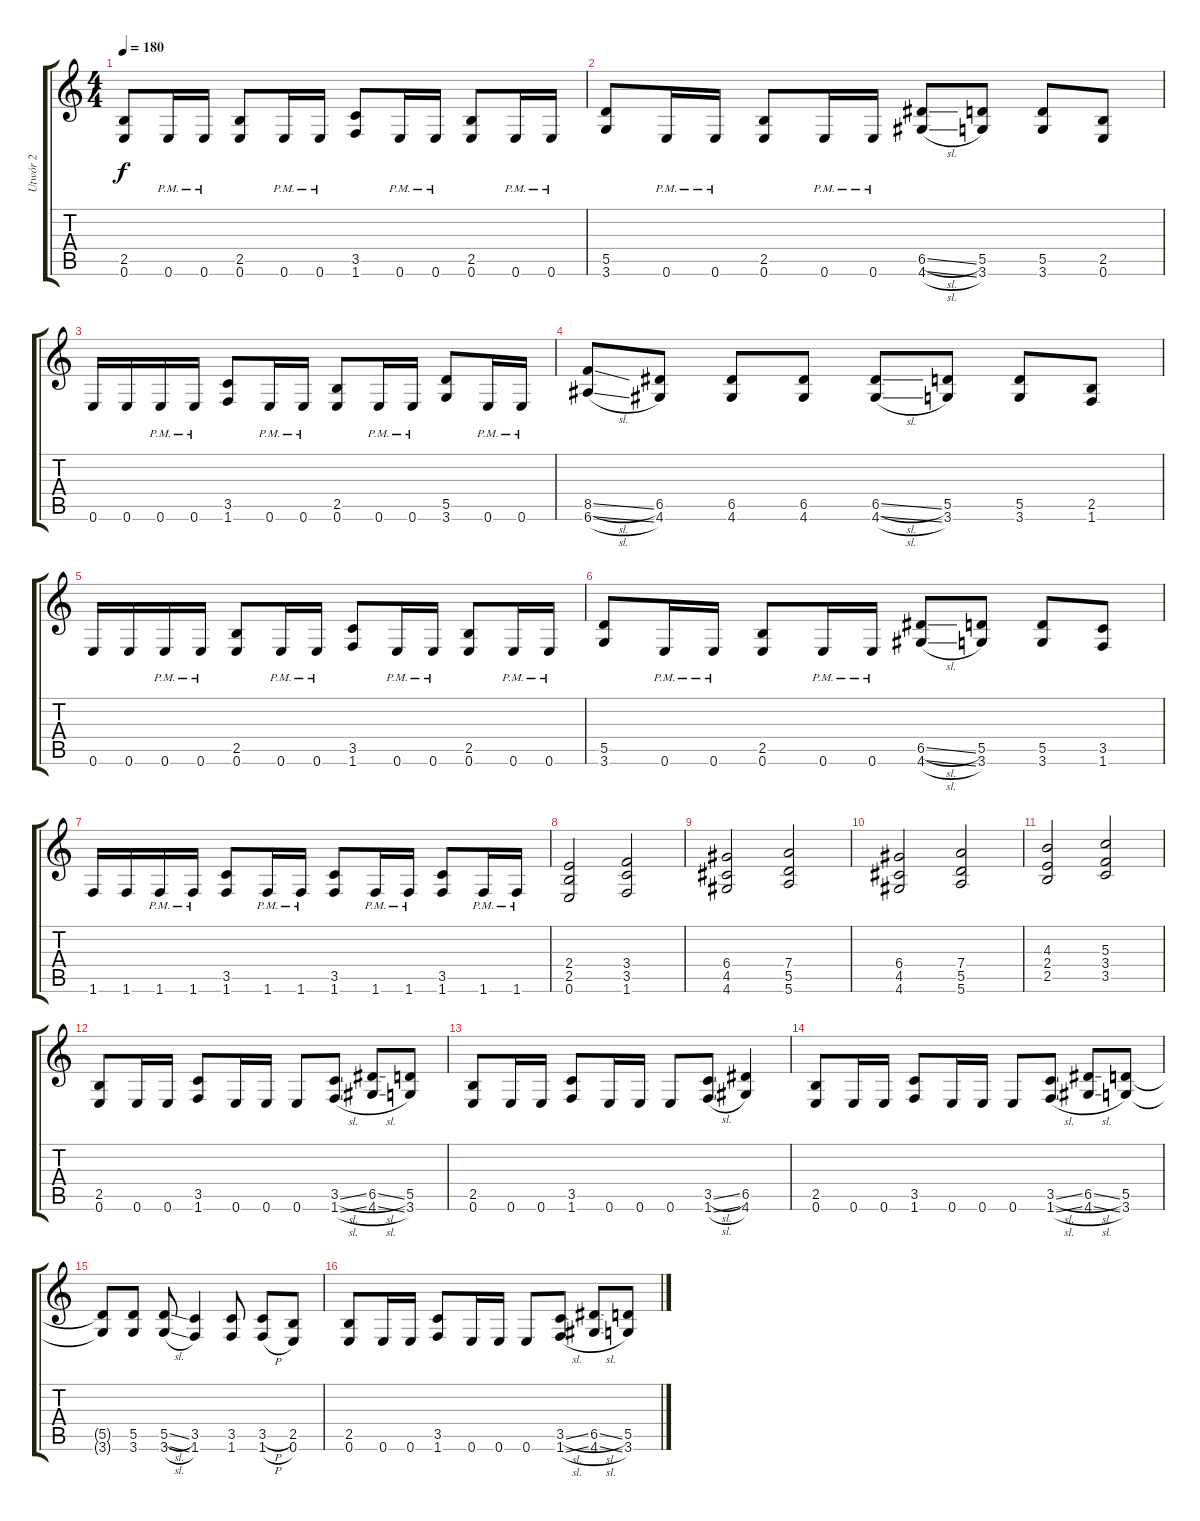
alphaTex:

\track ("Utwór 2" "Utwór 2") {instrument distortionguitar}
\staff {score tabs}
\tuning (E4 B3 G3 D3 A2 E2) {hide}
\ts (4 4)
\tempo 180
\clef g2
\ks c
(2.5 0.6).8{dy f} 0.6{pm}.16 0.6{pm}.16 (2.5 0.6).8 0.6{pm}.16 0.6{pm}.16 (3.5 1.6).8 0.6{pm}.16 0.6{pm}.16 (2.5 0.6).8 0.6{pm}.16 0.6{pm}.16 |
(5.5 3.6).8 0.6{pm}.16 0.6{pm}.16 (2.5 0.6).8 0.6{pm}.16 0.6{pm}.16 (6.5{sl} 4.6{sl}).8 (5.5 3.6).8 (5.5 3.6).8 (2.5 0.6).8 |
0.6.16 0.6.16 0.6{pm}.16 0.6{pm}.16 (3.5 1.6).8 0.6{pm}.16 0.6{pm}.16 (2.5 0.6).8 0.6{pm}.16 0.6{pm}.16 (5.5 3.6).8 0.6{pm}.16 0.6{pm}.16 |
(8.5{sl} 6.6{sl}).8 (6.5 4.6).8 (6.5 4.6).8 (6.5 4.6).8 (6.5{sl} 4.6{sl}).8 (5.5 3.6).8 (5.5 3.6).8 (2.5 1.6).8 |
0.6.16 0.6.16 0.6{pm}.16 0.6{pm}.16 (2.5 0.6).8 0.6{pm}.16 0.6{pm}.16 (3.5 1.6).8 0.6{pm}.16 0.6{pm}.16 (2.5 0.6).8 0.6{pm}.16 0.6{pm}.16 |
(5.5 3.6).8 0.6{pm}.16 0.6{pm}.16 (2.5 0.6).8 0.6{pm}.16 0.6{pm}.16 (6.5{sl} 4.6{sl}).8 (5.5 3.6).8 (5.5 3.6).8 (3.5 1.6).8 |
1.6.16 1.6.16 1.6{pm}.16 1.6{pm}.16 (3.5 1.6).8 1.6{pm}.16 1.6{pm}.16 (3.5 1.6).8 1.6{pm}.16 1.6{pm}.16 (3.5 1.6).8 1.6{pm}.16 1.6{pm}.16 |
(2.4 2.5 0.6).2 (3.4 3.5 1.6).2 |
(6.4 4.5 4.6).2 (7.4 5.5 5.6).2 |
(6.4 4.5 4.6).2 (7.4 5.5 5.6).2 |
(4.3 2.4 2.5).2 (5.3 3.4 3.5).2 |
(2.5 0.6).8 0.6.16 0.6.16 (3.5 1.6).8 0.6.16 0.6.16 0.6.8 (3.5{sl} 1.6{sl}).8 (6.5{sl} 4.6{sl}).8 (5.5 3.6).8 |
(2.5 0.6).8 0.6.16 0.6.16 (3.5 1.6).8 0.6.16 0.6.16 0.6.8 (3.5{sl} 1.6{sl}).8 (6.5 4.6).4 |
(2.5 0.6).8 0.6.16 0.6.16 (3.5 1.6).8 0.6.16 0.6.16 0.6.8 (3.5{sl} 1.6{sl}).8 (6.5{sl} 4.6{sl}).8 (5.5 3.6).8 |
(5.5{t} 3.6{t}).8 (5.5 3.6).8 (5.5{sl} 3.6{sl}).8 (3.5 1.6).4 (3.5 1.6).8 (3.5{h} 1.6{h}).8 (2.5 0.6).8 |
(2.5 0.6).8 0.6.16 0.6.16 (3.5 1.6).8 0.6.16 0.6.16 0.6.8 (3.5{sl} 1.6{sl}).8 (6.5{sl} 4.6{sl}).8 (5.5 3.6).8
